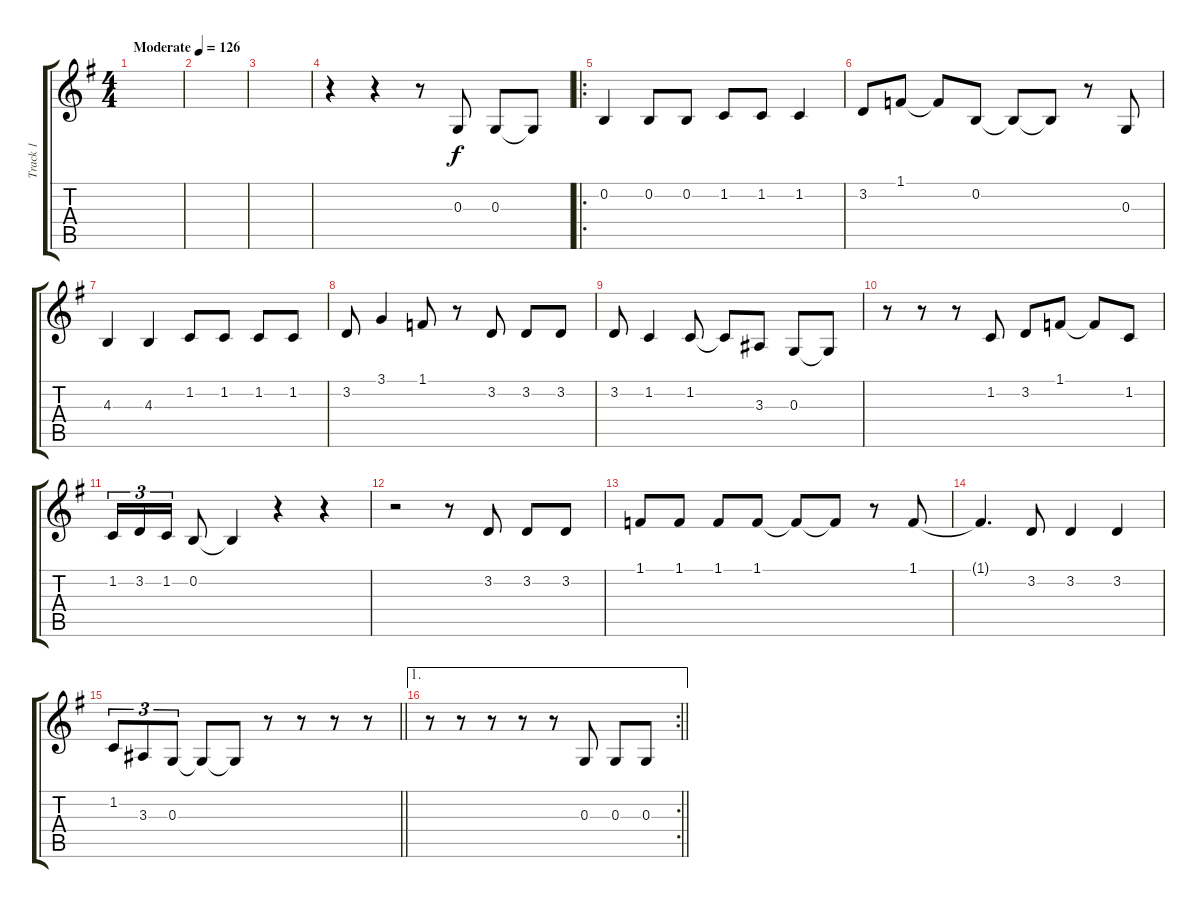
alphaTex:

\track ("Track 1" "Track 1") {instrument tenorsax}
\staff {score tabs}
\tuning (E4 B3 G3 D3 A2 E2) {hide}
\ts (4 4)
\tempo (126 "Moderate")
\clef g2
\ks g
|
|
|
r.4 r.4 r.8 0.3.8 0.3.8 0.3{t}.8{dy f} |
\ro
0.2.4 0.2.8 0.2.8 1.2.8 1.2.8 1.2.4 |
3.2.8 1.1.8 1.1{t}.8 0.2.8 0.2{t}.8 0.2{t}.8 r.8 0.3.8 |
4.3.4 4.3.4 1.2.8 1.2.8 1.2.8 1.2.8 |
3.2.8 3.1.4 1.1.8 r.8 3.2.8 3.2.8 3.2.8 |
3.2.8 1.2.4 1.2.8 1.2{t}.8 3.3.8 0.3.8 0.3{t}.8 |
r.8 r.8 r.8 1.2.8 3.2.8 1.1.8 1.1{t}.8 1.2.8 |
1.2.16{tu (3 2)} 3.2.16{tu (3 2)} 1.2.16{tu (3 2)} 0.2.8 0.2{t}.4 r.4 r.4 |
r.2 r.8 3.2.8 3.2.8 3.2.8 |
1.1.8 1.1.8 1.1.8 1.1.8 1.1{t}.8 1.1{t}.8 r.8 1.1.8 |
1.1{t}.4{d} 3.2.8 3.2.4 3.2.4 |
\barLineRight lightlight
1.2.8{tu (3 2)} 3.3.8{tu (3 2)} 0.3.8{tu (3 2)} 0.3{t}.8 0.3{t}.8 r.8 r.8 r.8 r.8 |
\ae 1
\rc 2
\barLineRight lightlight
r.8 r.8 r.8 r.8 r.8 0.3.8 0.3.8 0.3.8
